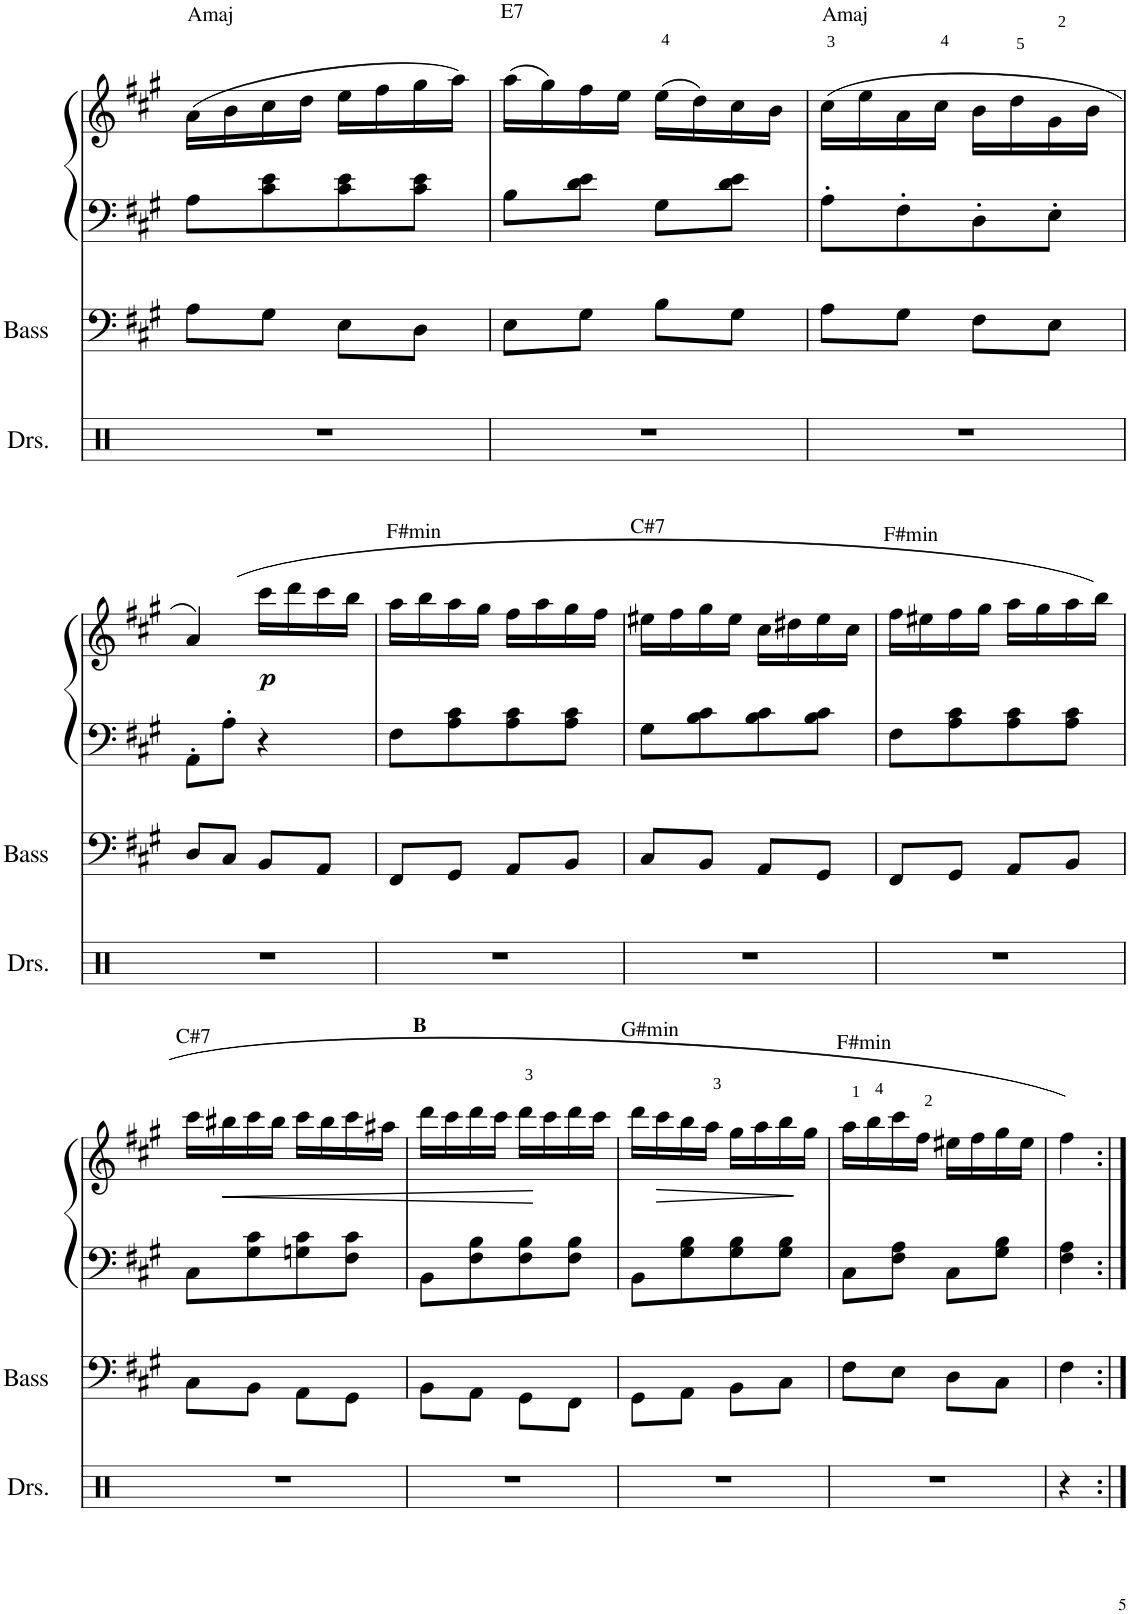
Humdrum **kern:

**kern	**kern	**kern	**kern	**dynam
*part3	*part2	*part1	*part1	*part1
*staff4	*staff3	*staff2	*staff1	*staff1/2
*I"Drumset	*I"Acoustic Bass	*I"Piano	*	*
*I'Drs.	*I'Bass	*I'Pno	*	*
!!LO:PB:g=z
*clefX	*clefF4	*clefF4	*clefG2	*
*	*Trd7c12	*	*	*
*k[]	*k[f#c#g#]	*k[f#c#g#]	*k[f#c#g#]	*
*M2/4	*M2/4	*M2/4	*M2/4	*
=50	=50	=50	=50	=50
!	!	!	!LO:TX:a:t=Amaj	!
2r	8A\L	8A\L	(16a\LL	.
.	.	.	16b\	.
.	8G#\J	8c#\ 8e\	16cc#\	.
.	.	.	16dd\JJ	.
.	8E\L	8c#\ 8e\	16ee\LL	.
.	.	.	16ff#\	.
.	8D\J	8c#\ 8e\J	16gg#\	.
.	.	.	16aa\JJ)	.
=51	=51	=51	=51	=51
!	!	!	!LO:TX:a:t=E7	!
2r	8E\L	8B\L	(16aa\LL	.
.	.	.	16gg#\)	.
.	8G#\J	8d\ 8e\J	16ff#\	.
.	.	.	16ee\JJ	.
.	8B\L	8G#\L	(16ee\LL	.
.	.	.	16dd\)	.
.	8G#\J	8d\ 8e\J	16cc#\	.
.	.	.	16b\JJ	.
=52	=52	=52	=52	=52
!	!	!	!LO:TX:a:t=Amaj	!
2r	8A\L	8A'\L	(16cc#\LL	.
.	.	.	16ee\	.
.	8G#\J	8F#'\	16a\	.
.	.	.	16cc#\JJ	.
.	8F#\L	8D'\	16b\LL	.
.	.	.	16dd\	.
.	8E\J	8E'\J	16g#\	.
.	.	.	16b\JJ	.
!!LO:LB:g=z
=53	=53	=53	=53	=53
2r	8D/L	8AA'\L	4a/)	.
.	8C#/J	8A'\J	.	.
!	!	!	!	!LO:DY:b
.	8BB/L	4r	(16ccc#\LL	p
.	.	.	16ddd\	.
.	8AA/J	.	16ccc#\	.
.	.	.	16bb\JJ	.
=54	=54	=54	=54	=54
!	!	!	!LO:TX:a:t=F#min	!
2r	8FF#/L	8F#\L	16aa\LL	.
.	.	.	16bb\	.
.	8GG#/J	8A\ 8c#\	16aa\	.
.	.	.	16gg#\JJ	.
.	8AA/L	8A\ 8c#\	16ff#\LL	.
.	.	.	16aa\	.
.	8BB/J	8A\ 8c#\J	16gg#\	.
.	.	.	16ff#\JJ	.
=55	=55	=55	=55	=55
!	!	!	!LO:TX:a:t=C#7	!
2r	8C#/L	8G#\L	16ee#X\LL	.
.	.	.	16ff#\	.
.	8BB/J	8B\ 8c#\	16gg#\	.
.	.	.	16ee#\JJ	.
.	8AA/L	8B\ 8c#\	16cc#\LL	.
.	.	.	16dd#X\	.
.	8GG#/J	8B\ 8c#\J	16ee#\	.
.	.	.	16cc#\JJ	.
=56	=56	=56	=56	=56
!	!	!	!LO:TX:a:t=F#min	!
2r	8FF#/L	8F#\L	16ff#\LL	.
.	.	.	16ee#X\	.
.	8GG#/J	8A\ 8c#\	16ff#\	.
.	.	.	16gg#\JJ	.
.	8AA/L	8A\ 8c#\	16aa\LL	.
.	.	.	16gg#\	.
.	8BB/J	8A\ 8c#\J	16aa\	.
.	.	.	16bb\JJ	.
!!LO:LB:g=z
=57	=57	=57	=57	=57
!	!	!	!LO:TX:a:t=C#7	!
2r	8C#\L	8C#\L	16ccc#\LL	.
!	!	!	!	!LO:HP:b
.	.	.	16bb#X\	<
.	8BB\J	8G#\ 8c#\	16ccc#\	.
.	.	.	16bb#\JJ	.
.	8AA\L	8Gn\ 8c#\	16ccc#\LL	.
.	.	.	16bb#\	.
.	8GG#\J	8F#\ 8c#\J	16ccc#\	.
.	.	.	16aa#X\JJ	.
=58	=58	=58	=58	=58
!	!	!	!LO:TX:a:B:t=B	!
2r	8BB\L	8BB\L	16ddd\LL	.
.	.	.	16ccc#\	.
.	8AA\J	8F#\ 8B\	16ddd\	.
.	.	.	16ccc#\JJ	.
.	8GG#\L	8F#\ 8B\	16ddd\LL	.
.	.	.	16ccc#\	[
.	8FF#\J	8F#\ 8B\J	16ddd\	.
.	.	.	16ccc#\JJ	.
=59	=59	=59	=59	=59
!	!	!	!LO:TX:a:t=G#min	!
2r	8GG#\L	8BB\L	16ddd\LL	.
!	!	!	!	!LO:HP:b
.	.	.	16ccc#\	>
.	8AA\J	8G#\ 8B\	16bb\	.
.	.	.	16aa\JJ	.
.	8BB\L	8G#\ 8B\	16gg#\LL	.
.	.	.	16aa\	.
.	8C#\J	8G#\ 8B\J	16bb\	.
.	.	.	16gg#\JJ	]
=60	=60	=60	=60	=60
!	!	!	!LO:TX:a:t=F#min	!
2r	8F#\L	8C#\L	16aa\LL	.
.	.	.	16bb\	.
.	8E\J	8F#\ 8A\J	16ccc#\	.
.	.	.	16ff#\JJ	.
.	8D\L	8C#\L	16ee#X\LL	.
.	.	.	16ff#\	.
.	8C#\J	8G#\ 8B\J	16gg#\	.
.	.	.	16ee#\JJ	.
=61	=61	=61	=61	=61
4r	4F#\	4F#\ 4A\	4ff#\)	.
=:|!	=:|!	=:|!	=:|!	=:|!
*-	*-	*-	*-	*-
